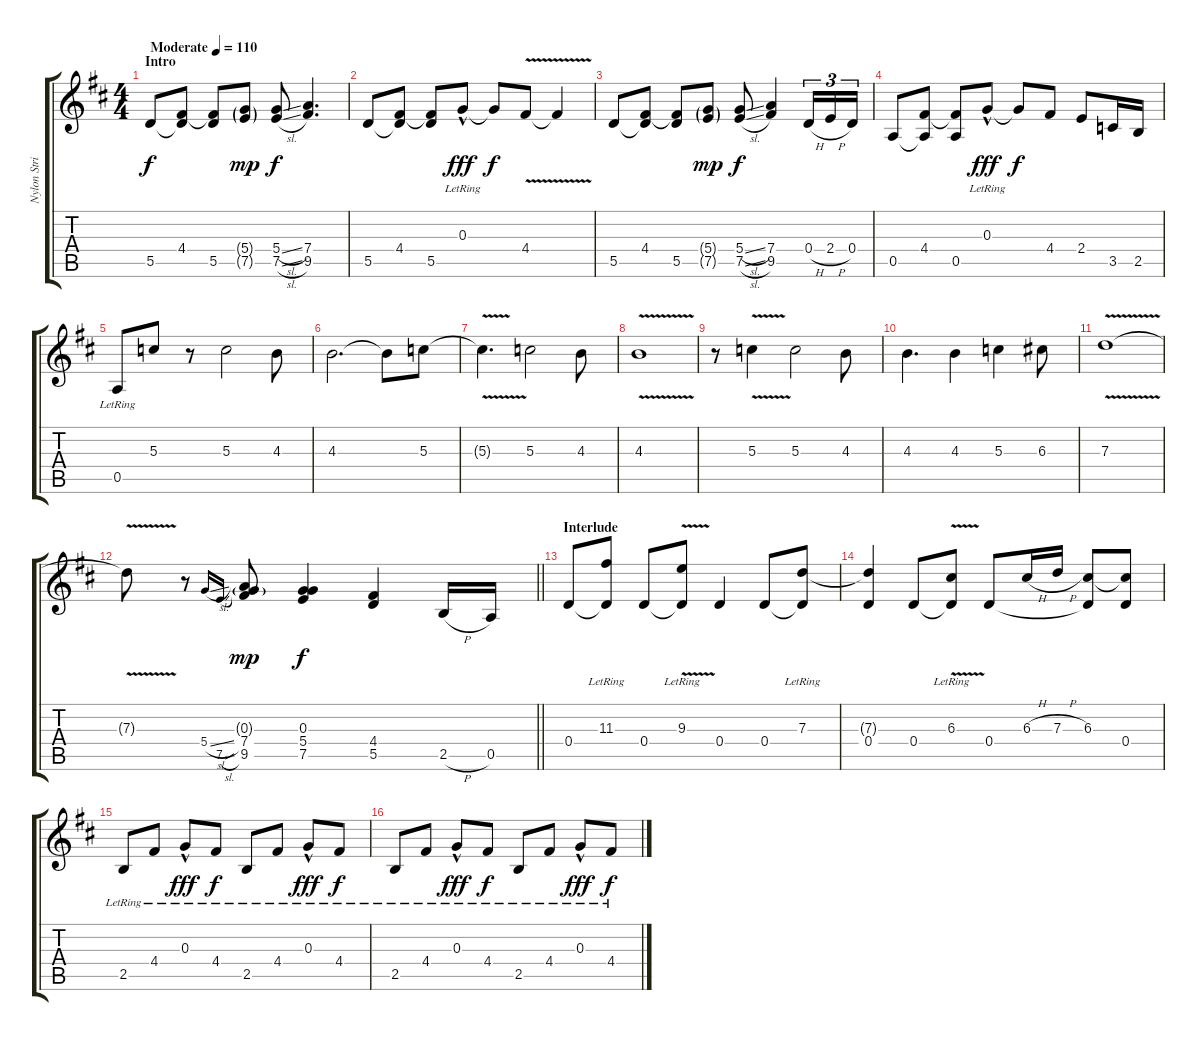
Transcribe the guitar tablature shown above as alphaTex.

\track ("Nylon Stringed Acoustic" "Nylon Stri") {instrument acousticguitarnylon}
\staff {score tabs}
\tuning (E4 B3 G3 D3 A2 E2) {hide}
\ts (4 4)
\section ("" "Intro")
\tempo (110 "Moderate")
\clef g2
\ks d
5.5.8{dy f instrument acousticguitarnylon} (4.4 5.5{t}).8 (4.4{t} 5.5).8 (5.4{g} 7.5{g}).8{dy mp} (5.4{sl} 7.5{sl}).8{dy f} (7.4 9.5).4{d} |
5.5.8 (4.4 5.5{t}).8 (4.4{t} 5.5).8 0.3{hac lr}.8{dy fff} 0.3{t}.8{dy f} 4.4{v}.8 4.4{t}.4 |
5.5.8 (4.4 5.5{t}).8 (4.4{t} 5.5).8 (5.4{g} 7.5{g}).8{dy mp} (5.4{sl} 7.5{sl}).8{dy f} (7.4 9.5).4 0.4{h}.16{tu (3 2)} 2.4{h}.16{tu (3 2)} 0.4.16{tu (3 2)} |
0.5.8 (4.4 0.5{t}).8 (4.4{t} 0.5).8 0.3{hac lr}.8{dy fff} 0.3{t}.8{dy f} 4.4.8 2.4.8 3.5.16 2.5.16 |
0.5{lr}.8 5.3.8 r.8 5.3.2 4.3.8 |
4.3.2{d} 4.3{t}.8 5.3.8 |
5.3{v t}.4{d} 5.3.2 4.3.8 |
4.3{v}.1 |
r.8 5.3{v}.4 5.3.2 4.3.8 |
4.3.4{d} 4.3.4 5.3.4 6.3.8 |
7.3{v}.1 |
\barLineRight lightlight
7.3{t}.8 r.8 5.4{sl}.16{gr onbeat} 7.5{sl}.16{gr onbeat} (0.3{g} 7.4 9.5).8{dy mp} (0.3 5.4 7.5).4{dy f} (4.4 5.5).4 2.5{h}.16 0.5.16 |
\section ("" "Interlude")
0.4.8 (11.3{lr} 0.4{t}).8 0.4.8 (9.3{v lr} 0.4{t}).8 0.4.4 0.4.8 (7.3{lr} 0.4{t}).8 |
(7.3{t} 0.4).4 0.4.8 (6.3{v lr} 0.4{t}).8 0.4.8 6.3{h}.16 7.3{h}.16 (6.3 0.4{t}).8 (6.3{t} 0.4).8 |
2.5{lr}.8 4.4{lr}.8 0.3{hac lr}.8{dy fff} 4.4{lr}.8{dy f} 2.5{lr}.8 4.4{lr}.8 0.3{hac lr}.8{dy fff} 4.4{lr}.8{dy f} |
2.5{lr}.8 4.4{lr}.8 0.3{hac lr}.8{dy fff} 4.4{lr}.8{dy f} 2.5{lr}.8 4.4{lr}.8 0.3{hac lr}.8{dy fff} 4.4{lr}.8{dy f}
